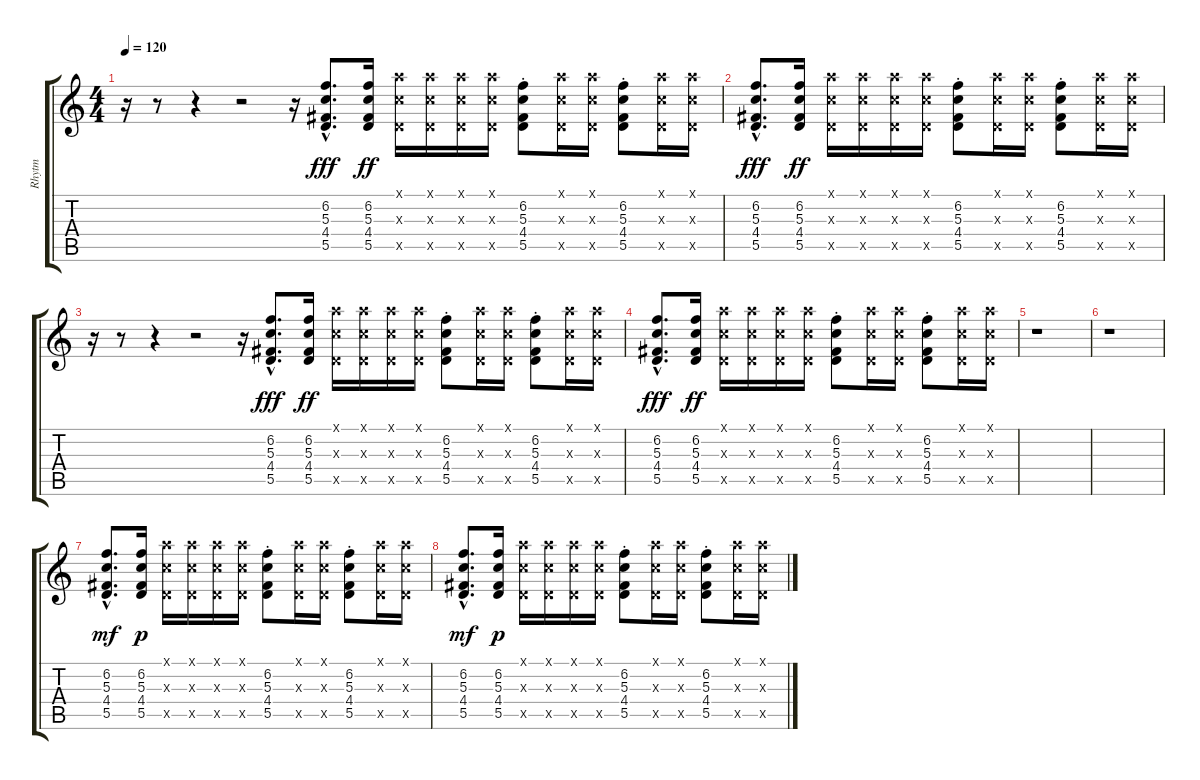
\track ("Rhytm" "Rhytm") {instrument electricguitarclean}
\staff {score tabs}
\tuning (E4 B3 G3 D3 A2 E2) {hide}
\ts (4 4)
\tempo 120
\clef g2
\ks c
r.16{dy ff} r.8 r.4 r.2 r.16 (6.2{hac} 5.3{hac} 4.4{hac} 5.5{hac}).8{d dy fff} (6.2 5.3 4.4 5.5).16{dy ff} (5.1{x} 5.3{x} 5.5{x}).16 (5.1{x} 5.3{x} 5.5{x}).16 (5.1{x} 5.3{x} 5.5{x}).16 (5.1{x} 5.3{x} 5.5{x}).16 (6.2{st} 5.3{st} 4.4{st} 5.5{st}).8 (5.1{x} 5.3{x} 5.5{x}).16 (5.1{x} 5.3{x} 5.5{x}).16 (6.2{st} 5.3{st} 4.4{st} 5.5{st}).8 (5.1{x} 5.3{x} 5.5{x}).16 (5.1{x} 5.3{x} 5.5{x}).16 |
(6.2{hac} 5.3{hac} 4.4{hac} 5.5{hac}).8{d dy fff} (6.2 5.3 4.4 5.5).16{dy ff} (5.1{x} 5.3{x} 5.5{x}).16 (5.1{x} 5.3{x} 5.5{x}).16 (5.1{x} 5.3{x} 5.5{x}).16 (5.1{x} 5.3{x} 5.5{x}).16 (6.2{st} 5.3{st} 4.4{st} 5.5{st}).8 (5.1{x} 5.3{x} 5.5{x}).16 (5.1{x} 5.3{x} 5.5{x}).16 (6.2{st} 5.3{st} 4.4{st} 5.5{st}).8 (5.1{x} 5.3{x} 5.5{x}).16 (5.1{x} 5.3{x} 5.5{x}).16 |
r.16 r.8 r.4 r.2 r.16 (6.2{hac} 5.3{hac} 4.4{hac} 5.5{hac}).8{d dy fff} (6.2 5.3 4.4 5.5).16{dy ff} (5.1{x} 5.3{x} 5.5{x}).16 (5.1{x} 5.3{x} 5.5{x}).16 (5.1{x} 5.3{x} 5.5{x}).16 (5.1{x} 5.3{x} 5.5{x}).16 (6.2{st} 5.3{st} 4.4{st} 5.5{st}).8 (5.1{x} 5.3{x} 5.5{x}).16 (5.1{x} 5.3{x} 5.5{x}).16 (6.2{st} 5.3{st} 4.4{st} 5.5{st}).8 (5.1{x} 5.3{x} 5.5{x}).16 (5.1{x} 5.3{x} 5.5{x}).16 |
(6.2{hac} 5.3{hac} 4.4{hac} 5.5{hac}).8{d dy fff} (6.2 5.3 4.4 5.5).16{dy ff} (5.1{x} 5.3{x} 5.5{x}).16 (5.1{x} 5.3{x} 5.5{x}).16 (5.1{x} 5.3{x} 5.5{x}).16 (5.1{x} 5.3{x} 5.5{x}).16 (6.2{st} 5.3{st} 4.4{st} 5.5{st}).8 (5.1{x} 5.3{x} 5.5{x}).16 (5.1{x} 5.3{x} 5.5{x}).16 (6.2{st} 5.3{st} 4.4{st} 5.5{st}).8 (5.1{x} 5.3{x} 5.5{x}).16 (5.1{x} 5.3{x} 5.5{x}).16 |
r.1 |
r.1 |
(6.2{hac} 5.3{hac} 4.4{hac} 5.5{hac}).8{d dy mf} (6.2 5.3 4.4 5.5).16{dy p} (5.1{x} 5.3{x} 5.5{x}).16 (5.1{x} 5.3{x} 5.5{x}).16 (5.1{x} 5.3{x} 5.5{x}).16 (5.1{x} 5.3{x} 5.5{x}).16 (6.2{st} 5.3{st} 4.4{st} 5.5{st}).8 (5.1{x} 5.3{x} 5.5{x}).16 (5.1{x} 5.3{x} 5.5{x}).16 (6.2{st} 5.3{st} 4.4{st} 5.5{st}).8 (5.1{x} 5.3{x} 5.5{x}).16 (5.1{x} 5.3{x} 5.5{x}).16 |
(6.2{hac} 5.3{hac} 4.4{hac} 5.5{hac}).8{d dy mf} (6.2 5.3 4.4 5.5).16{dy p} (5.1{x} 5.3{x} 5.5{x}).16 (5.1{x} 5.3{x} 5.5{x}).16 (5.1{x} 5.3{x} 5.5{x}).16 (5.1{x} 5.3{x} 5.5{x}).16 (6.2{st} 5.3{st} 4.4{st} 5.5{st}).8 (5.1{x} 5.3{x} 5.5{x}).16 (5.1{x} 5.3{x} 5.5{x}).16 (6.2{st} 5.3{st} 4.4{st} 5.5{st}).8 (5.1{x} 5.3{x} 5.5{x}).16 (5.1{x} 5.3{x} 5.5{x}).16
